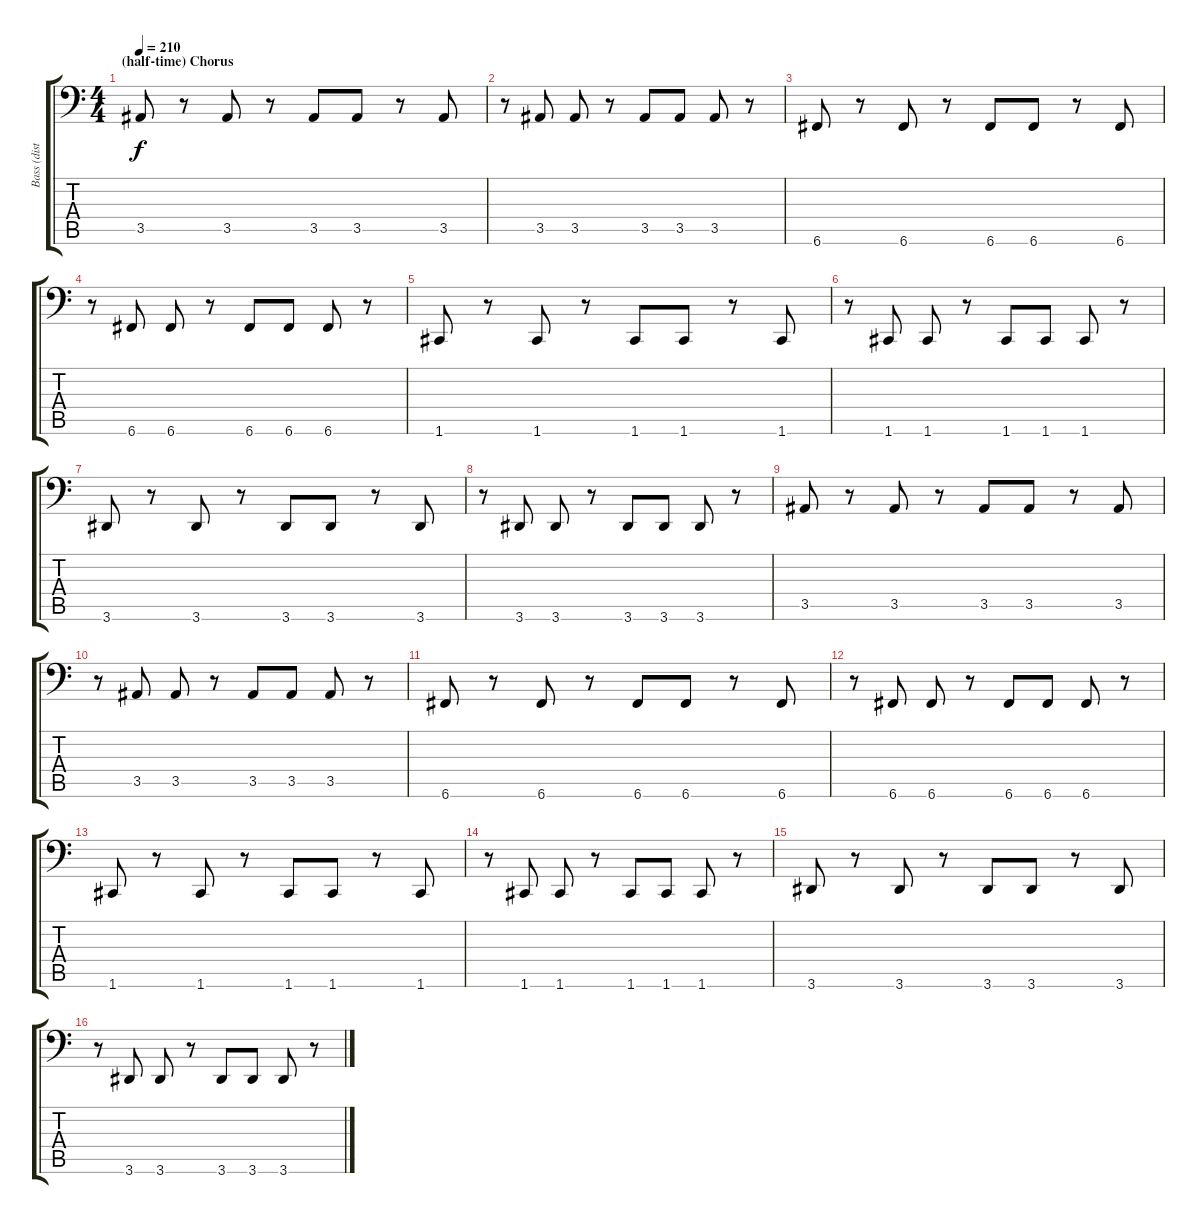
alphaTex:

\track ("Bass (distortion)" "Bass (dist") {instrument synthbass1}
\staff {score tabs}
\tuning (D3 A2 F2 C2 G1 C1) {hide}
\ts (4 4)
\section ("" "(half-time) Chorus")
\tempo 210
\clef f4
\ks c
3.5.8{dy f} r.8 3.5.8 r.8 3.5.8 3.5.8 r.8 3.5.8 |
r.8 3.5.8 3.5.8 r.8 3.5.8 3.5.8 3.5.8 r.8 |
6.6.8 r.8 6.6.8 r.8 6.6.8 6.6.8 r.8 6.6.8 |
r.8 6.6.8 6.6.8 r.8 6.6.8 6.6.8 6.6.8 r.8 |
1.6.8 r.8 1.6.8 r.8 1.6.8 1.6.8 r.8 1.6.8 |
r.8 1.6.8 1.6.8 r.8 1.6.8 1.6.8 1.6.8 r.8 |
3.6.8 r.8 3.6.8 r.8 3.6.8 3.6.8 r.8 3.6.8 |
r.8 3.6.8 3.6.8 r.8 3.6.8 3.6.8 3.6.8 r.8 |
3.5.8 r.8 3.5.8 r.8 3.5.8 3.5.8 r.8 3.5.8 |
r.8 3.5.8 3.5.8 r.8 3.5.8 3.5.8 3.5.8 r.8 |
6.6.8 r.8 6.6.8 r.8 6.6.8 6.6.8 r.8 6.6.8 |
r.8 6.6.8 6.6.8 r.8 6.6.8 6.6.8 6.6.8 r.8 |
1.6.8 r.8 1.6.8 r.8 1.6.8 1.6.8 r.8 1.6.8 |
r.8 1.6.8 1.6.8 r.8 1.6.8 1.6.8 1.6.8 r.8 |
3.6.8 r.8 3.6.8 r.8 3.6.8 3.6.8 r.8 3.6.8 |
r.8 3.6.8 3.6.8 r.8 3.6.8 3.6.8 3.6.8 r.8
